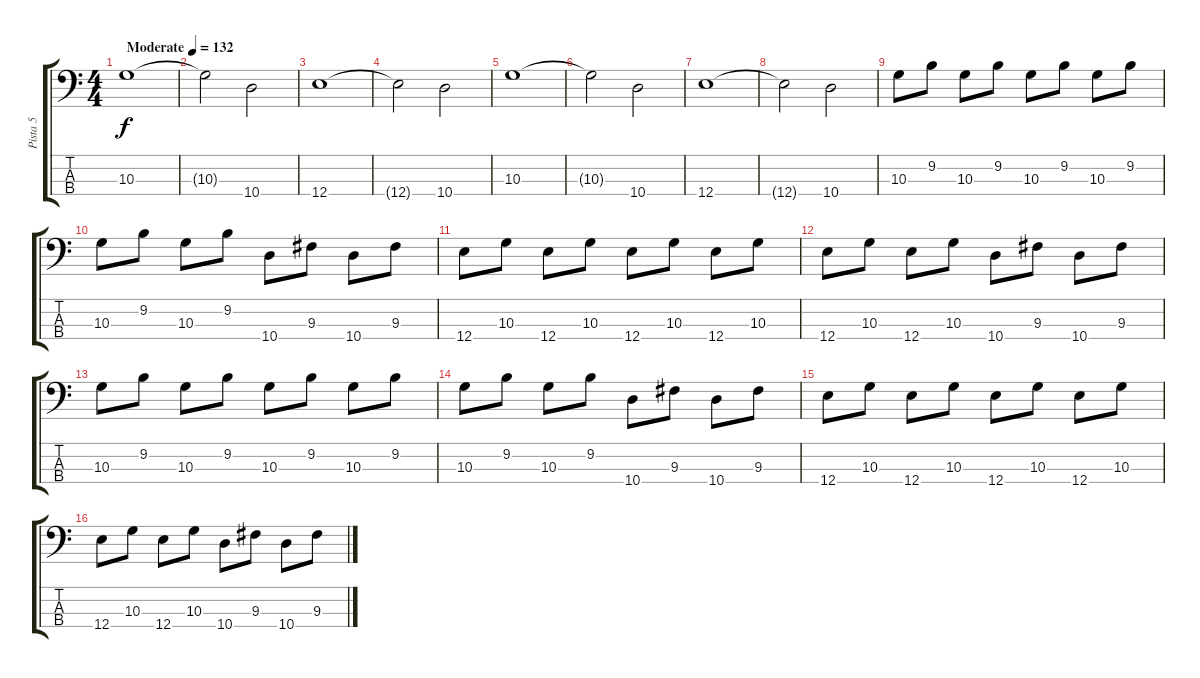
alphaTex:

\track ("Pista 5" "Pista 5") {instrument electricbasspick}
\staff {score tabs}
\tuning (G2 D2 A1 E1) {hide}
\ts (4 4)
\tempo (132 "Moderate")
\clef f4
\ks c
10.3.1{dy f instrument electricbasspick} |
10.3{t}.2 10.4.2 |
12.4.1 |
12.4{t}.2 10.4.2 |
10.3.1 |
10.3{t}.2 10.4.2 |
12.4.1 |
12.4{t}.2 10.4.2 |
10.3.8 9.2.8 10.3.8 9.2.8 10.3.8 9.2.8 10.3.8 9.2.8 |
10.3.8 9.2.8 10.3.8 9.2.8 10.4.8 9.3.8 10.4.8 9.3.8 |
12.4.8 10.3.8 12.4.8 10.3.8 12.4.8 10.3.8 12.4.8 10.3.8 |
12.4.8 10.3.8 12.4.8 10.3.8 10.4.8 9.3.8 10.4.8 9.3.8 |
10.3.8 9.2.8 10.3.8 9.2.8 10.3.8 9.2.8 10.3.8 9.2.8 |
10.3.8 9.2.8 10.3.8 9.2.8 10.4.8 9.3.8 10.4.8 9.3.8 |
12.4.8 10.3.8 12.4.8 10.3.8 12.4.8 10.3.8 12.4.8 10.3.8 |
12.4.8 10.3.8 12.4.8 10.3.8 10.4.8 9.3.8 10.4.8 9.3.8
